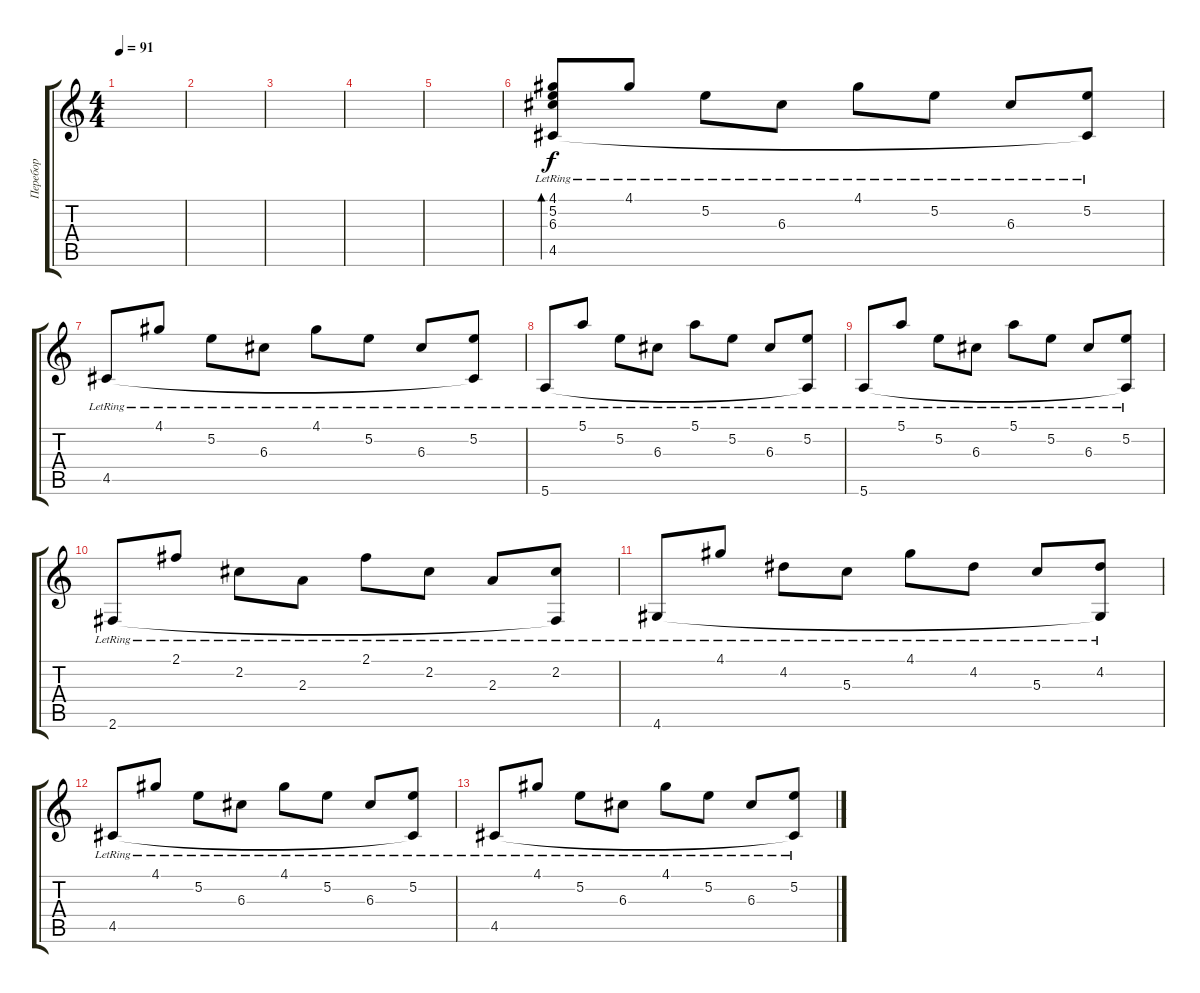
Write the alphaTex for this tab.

\track ("Перебор" "Перебор") {instrument electricguitarjazz}
\staff {score tabs}
\tuning (E4 B3 G3 D3 A2 E2) {hide}
\ts (4 4)
\tempo 91
\clef g2
\ks c
|
|
|
|
|
(4.1{lr} 5.2{lr} 6.3{lr} 4.5{lr}).8{bd 240} 4.1{lr}.8 5.2{lr}.8 6.3{lr}.8 4.1{lr}.8 5.2{lr}.8 6.3{lr}.8 (5.2{lr} 4.5{t}).8 |
4.5{lr}.8 4.1{lr}.8 5.2{lr}.8 6.3{lr}.8 4.1{lr}.8 5.2{lr}.8 6.3{lr}.8 (5.2{lr} 4.5{t}).8 |
5.6{lr}.8 5.1{lr}.8 5.2{lr}.8 6.3{lr}.8 5.1{lr}.8 5.2{lr}.8 6.3{lr}.8 (5.2{lr} 5.6{t}).8 |
5.6{lr}.8 5.1{lr}.8 5.2{lr}.8 6.3{lr}.8 5.1{lr}.8 5.2{lr}.8 6.3{lr}.8 (5.2{lr} 5.6{t}).8 |
2.6{lr}.8 2.1{lr}.8 2.2{lr}.8 2.3{lr}.8 2.1{lr}.8 2.2{lr}.8 2.3{lr}.8 (2.2{lr} 2.6{t}).8 |
4.6{lr}.8 4.1{lr}.8 4.2{lr}.8 5.3{lr}.8 4.1{lr}.8 4.2{lr}.8 5.3{lr}.8 (4.2{lr} 4.6{t}).8 |
4.5{lr}.8 4.1{lr}.8 5.2{lr}.8 6.3{lr}.8 4.1{lr}.8 5.2{lr}.8 6.3{lr}.8 (5.2{lr} 4.5{t}).8 |
4.5{lr}.8 4.1{lr}.8 5.2{lr}.8 6.3{lr}.8 4.1{lr}.8 5.2{lr}.8 6.3{lr}.8 (5.2{lr} 4.5{t}).8
